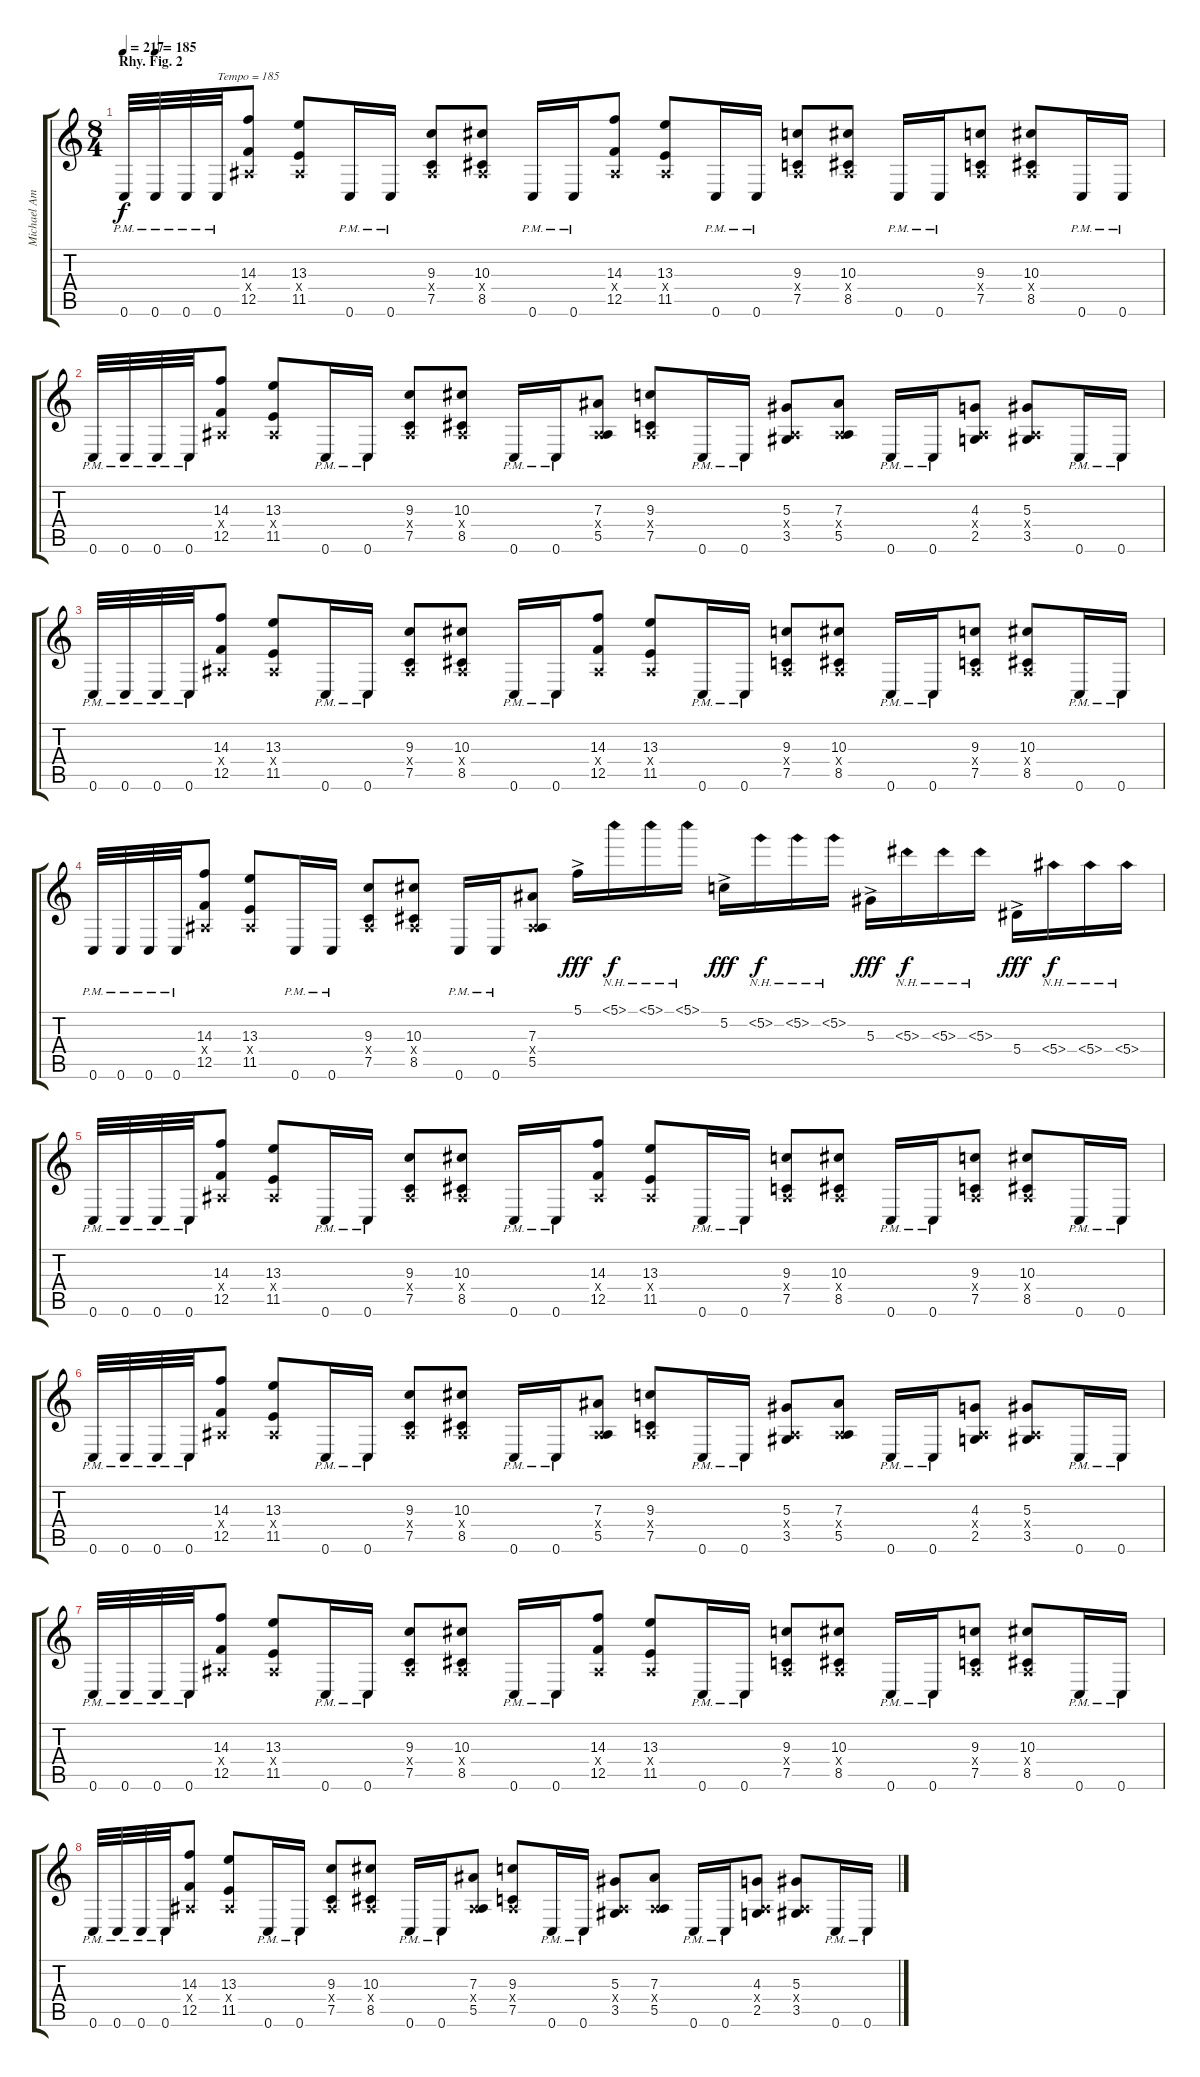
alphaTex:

\track ("Michael Amott" "Michael Am") {instrument distortionguitar}
\staff {score tabs}
\tuning (C4 G3 Eb3 Bb2 F2 C2) {hide}
\ts (8 4)
\section ("" "Rhy. Fig. 2")
\tempo 217
\tempo (185 0.03125)
\clef g2
\ks c
0.6{pm}.32{dy f} 0.6{pm}.32 0.6{pm}.32 0.6{pm}.32{txt "Tempo = 185"} (14.3 0.4{x} 12.5).8 (13.3 0.4{x} 11.5).8 0.6{pm}.16 0.6{pm}.16 (9.3 0.4{x} 7.5).8 (10.3 0.4{x} 8.5).8 0.6{pm}.16 0.6{pm}.16 (14.3 0.4{x} 12.5).8 (13.3 0.4{x} 11.5).8 0.6{pm}.16 0.6{pm}.16 (9.3 0.4{x} 7.5).8 (10.3 0.4{x} 8.5).8 0.6{pm}.16 0.6{pm}.16 (9.3 0.4{x} 7.5).8 (10.3 0.4{x} 8.5).8 0.6{pm}.16 0.6{pm}.16 |
0.6{pm}.32 0.6{pm}.32 0.6{pm}.32 0.6{pm}.32 (14.3 0.4{x} 12.5).8 (13.3 0.4{x} 11.5).8 0.6{pm}.16 0.6{pm}.16 (9.3 0.4{x} 7.5).8 (10.3 0.4{x} 8.5).8 0.6{pm}.16 0.6{pm}.16 (7.3 0.4{x} 5.5).8 (9.3 0.4{x} 7.5).8 0.6{pm}.16 0.6{pm}.16 (5.3 0.4{x} 3.5).8 (7.3 0.4{x} 5.5).8 0.6{pm}.16 0.6{pm}.16 (4.3 0.4{x} 2.5).8 (5.3 0.4{x} 3.5).8 0.6{pm}.16 0.6{pm}.16 |
0.6{pm}.32 0.6{pm}.32 0.6{pm}.32 0.6{pm}.32 (14.3 0.4{x} 12.5).8 (13.3 0.4{x} 11.5).8 0.6{pm}.16 0.6{pm}.16 (9.3 0.4{x} 7.5).8 (10.3 0.4{x} 8.5).8 0.6{pm}.16 0.6{pm}.16 (14.3 0.4{x} 12.5).8 (13.3 0.4{x} 11.5).8 0.6{pm}.16 0.6{pm}.16 (9.3 0.4{x} 7.5).8 (10.3 0.4{x} 8.5).8 0.6{pm}.16 0.6{pm}.16 (9.3 0.4{x} 7.5).8 (10.3 0.4{x} 8.5).8 0.6{pm}.16 0.6{pm}.16 |
0.6{pm}.32 0.6{pm}.32 0.6{pm}.32 0.6{pm}.32 (14.3 0.4{x} 12.5).8 (13.3 0.4{x} 11.5).8 0.6{pm}.16 0.6{pm}.16 (9.3 0.4{x} 7.5).8 (10.3 0.4{x} 8.5).8 0.6{pm}.16 0.6{pm}.16 (7.3 0.4{x} 5.5).8 5.1{ac}.16{dy fff} 5.1{nh}.16{dy f} 5.1{nh}.16 5.1{nh}.16 5.2{ac}.16{dy fff} 5.2{nh}.16{dy f} 5.2{nh}.16 5.2{nh}.16 5.3{ac}.16{dy fff} 5.3{nh}.16{dy f} 5.3{nh}.16 5.3{nh}.16 5.4{ac}.16{dy fff} 5.4{nh}.16{dy f} 5.4{nh}.16 5.4{nh}.16 |
0.6{pm}.32 0.6{pm}.32 0.6{pm}.32 0.6{pm}.32 (14.3 0.4{x} 12.5).8 (13.3 0.4{x} 11.5).8 0.6{pm}.16 0.6{pm}.16 (9.3 0.4{x} 7.5).8 (10.3 0.4{x} 8.5).8 0.6{pm}.16 0.6{pm}.16 (14.3 0.4{x} 12.5).8 (13.3 0.4{x} 11.5).8 0.6{pm}.16 0.6{pm}.16 (9.3 0.4{x} 7.5).8 (10.3 0.4{x} 8.5).8 0.6{pm}.16 0.6{pm}.16 (9.3 0.4{x} 7.5).8 (10.3 0.4{x} 8.5).8 0.6{pm}.16 0.6{pm}.16 |
0.6{pm}.32 0.6{pm}.32 0.6{pm}.32 0.6{pm}.32 (14.3 0.4{x} 12.5).8 (13.3 0.4{x} 11.5).8 0.6{pm}.16 0.6{pm}.16 (9.3 0.4{x} 7.5).8 (10.3 0.4{x} 8.5).8 0.6{pm}.16 0.6{pm}.16 (7.3 0.4{x} 5.5).8 (9.3 0.4{x} 7.5).8 0.6{pm}.16 0.6{pm}.16 (5.3 0.4{x} 3.5).8 (7.3 0.4{x} 5.5).8 0.6{pm}.16 0.6{pm}.16 (4.3 0.4{x} 2.5).8 (5.3 0.4{x} 3.5).8 0.6{pm}.16 0.6{pm}.16 |
0.6{pm}.32 0.6{pm}.32 0.6{pm}.32 0.6{pm}.32 (14.3 0.4{x} 12.5).8 (13.3 0.4{x} 11.5).8 0.6{pm}.16 0.6{pm}.16 (9.3 0.4{x} 7.5).8 (10.3 0.4{x} 8.5).8 0.6{pm}.16 0.6{pm}.16 (14.3 0.4{x} 12.5).8 (13.3 0.4{x} 11.5).8 0.6{pm}.16 0.6{pm}.16 (9.3 0.4{x} 7.5).8 (10.3 0.4{x} 8.5).8 0.6{pm}.16 0.6{pm}.16 (9.3 0.4{x} 7.5).8 (10.3 0.4{x} 8.5).8 0.6{pm}.16 0.6{pm}.16 |
0.6{pm}.32 0.6{pm}.32 0.6{pm}.32 0.6{pm}.32 (14.3 0.4{x} 12.5).8 (13.3 0.4{x} 11.5).8 0.6{pm}.16 0.6{pm}.16 (9.3 0.4{x} 7.5).8 (10.3 0.4{x} 8.5).8 0.6{pm}.16 0.6{pm}.16 (7.3 0.4{x} 5.5).8 (9.3 0.4{x} 7.5).8 0.6{pm}.16 0.6{pm}.16 (5.3 0.4{x} 3.5).8 (7.3 0.4{x} 5.5).8 0.6{pm}.16 0.6{pm}.16 (4.3 0.4{x} 2.5).8 (5.3 0.4{x} 3.5).8 0.6{pm}.16 0.6{pm}.16
